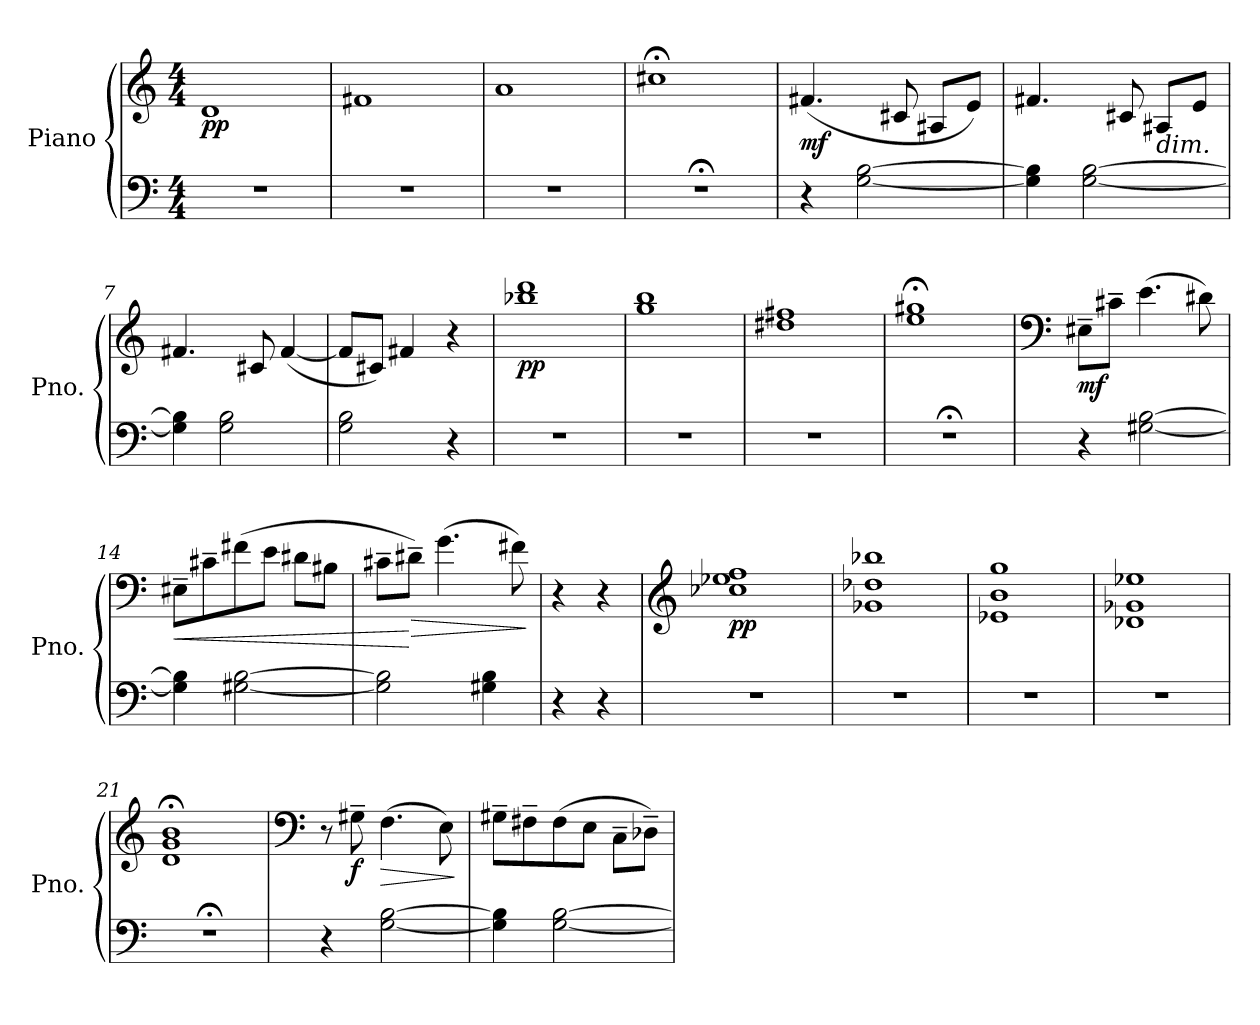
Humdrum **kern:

**kern	**kern	**dynam
*part1	*part1	*part1
*staff2	*staff1	*staff1/2
*I"Piano	*	*
*I'Pno.	*	*
*clefF4	*clefG2	*
*k[]	*k[]	*
*M4/4	*M4/4	*
=1	=1	=1
!	!	!LO:DY:b
1r	1d	pp
=2	=2	=2
1r	1f#X	.
=3	=3	=3
1r	1a	.
=4	=4	=4
1r;<	1cc#X;<	.
=5	=5	=5
!	!	!LO:DY:b
4r	(>4.f#X/	mf
[2G\ [2B\	.	.
.	8c#X/	.
.	8A#X/L	.
.	8e/J)	.
=6	=6	=6
4G\] 4B\]	4.f#X/	.
[2G\ [2B\	.	.
.	8c#X/	.
!	!LO:TX:b:i:t=dim.	!
.	8A#X/L	.
.	8e/J	.
=7	=7	=7
4G\] 4B\]	4.f#X/	.
2G\ 2B\	.	.
.	8c#X/	.
.	(>[4f#/	.
=8	=8	=8
2G\ 2B\	8f#/L]	.
.	8c#X/J)	.
.	4f#X/	.
4r	4r	.
=9	=9	=9
!	!	!LO:DY:b
1r	1bb-X 1ddd	pp
!!LO:LB:g=z
=10	=10	=10
1r	1gg 1bb	.
=11	=11	=11
1r	1dd#X 1ff#X	.
=12	=12	=12
1r;<	1ee;< 1gg#X;<	.
=13	=13	=13
*	*clefF4	*
!	!	!LO:DY:b
4r	8E#X~\L	mf
.	8c#X~\J	.
[2G#X\ [2B\	(>4.e\	.
.	8d#X\)	.
=14	=14	=14
!	!	!LO:HP:b
4G#\] 4B\]	8E#X~\L	<
.	8c#X~\	.
[2G#X\ [2B\	(>8f#X\	.
.	8e\J	.
.	8d#X\L	.
.	8B#X\J	.
=15	=15	=15
2G#\] 2B\]	8c#X~\L	.
!	!	!LO:HP:n=1:b
.	8d#X~\J)	[ >
.	(>4.g\	.
4G#X\ 4B\	.	.
.	8f#X\)	.
.	.	]
=16	=16	=16
4r	4r	.
4r	4r	.
=17	=17	=17
*	*clefG2	*
!	!	!LO:DY:b
1r	1cc-X 1ee-X 1ff	pp
!!LO:LB:g=z
=18	=18	=18
1r	1g-X 1dd-X 1bb-X	.
=19	=19	=19
1r	1e-X 1b 1gg	.
=20	=20	=20
1r	1d-X 1g-X 1ee-X	.
=21	=21	=21
1r;<	1d;< 1g;< 1b;<	.
=22	=22	=22
*	*clefF4	*
4r	8r	.
!	!	!LO:DY:b
.	8G#X~\	f
!	!	!LO:HP:b
[2G\ [2B\	(>4.F\	>
.	8E\)	.
.	.	]
=23	=23	=23
4G\] 4B\]	8G#X~\L	.
.	8F#X~\	.
[2G\ [2B\	(>8F#\	.
.	8E\J	.
.	8C~\L	.
.	8D-X~\J)	.
=	=	=
*-	*-	*-
